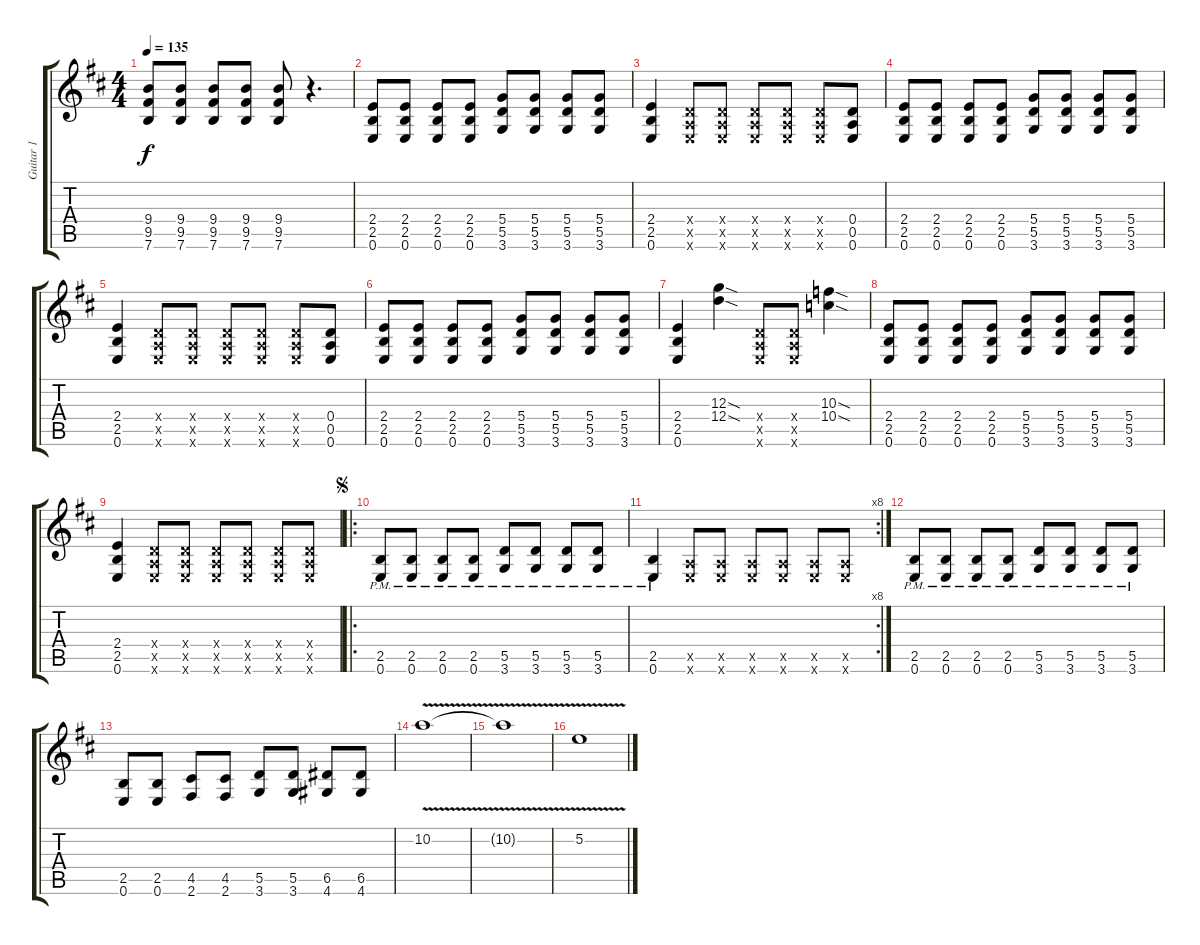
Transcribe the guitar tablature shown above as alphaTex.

\track ("Guitar 1" "Guitar 1") {instrument distortionguitar}
\staff {score tabs}
\tuning (E4 B3 G3 D3 A2 E2) {hide}
\ts (4 4)
\tempo 135
\clef g2
\ks d
(9.4 9.5 7.6).8{dy f instrument distortionguitar} (9.4 9.5 7.6).8 (9.4 9.5 7.6).8 (9.4 9.5 7.6).8 (9.4 9.5 7.6).8 r.4{d} |
(2.4 2.5 0.6).8 (2.4 2.5 0.6).8 (2.4 2.5 0.6).8 (2.4 2.5 0.6).8 (5.4 5.5 3.6).8 (5.4 5.5 3.6).8 (5.4 5.5 3.6).8 (5.4 5.5 3.6).8 |
(2.4 2.5 0.6).4 (0.4{x} 0.5{x} 0.6{x}).8 (0.4{x} 0.5{x} 0.6{x}).8 (0.4{x} 0.5{x} 0.6{x}).8 (0.4{x} 0.5{x} 0.6{x}).8 (0.4{x} 0.5{x} 0.6{x}).8 (0.4 0.5 0.6).8 |
(2.4 2.5 0.6).8 (2.4 2.5 0.6).8 (2.4 2.5 0.6).8 (2.4 2.5 0.6).8 (5.4 5.5 3.6).8 (5.4 5.5 3.6).8 (5.4 5.5 3.6).8 (5.4 5.5 3.6).8 |
(2.4 2.5 0.6).4 (0.4{x} 0.5{x} 0.6{x}).8 (0.4{x} 0.5{x} 0.6{x}).8 (0.4{x} 0.5{x} 0.6{x}).8 (0.4{x} 0.5{x} 0.6{x}).8 (0.4{x} 0.5{x} 0.6{x}).8 (0.4 0.5 0.6).8 |
(2.4 2.5 0.6).8 (2.4 2.5 0.6).8 (2.4 2.5 0.6).8 (2.4 2.5 0.6).8 (5.4 5.5 3.6).8 (5.4 5.5 3.6).8 (5.4 5.5 3.6).8 (5.4 5.5 3.6).8 |
(2.4 2.5 0.6).4 (12.3{sod} 12.4{sod}).4 (0.4{x} 0.5{x} 0.6{x}).8 (0.4{x} 0.5{x} 0.6{x}).8 (10.3{sod} 10.4{sod}).4 |
(2.4 2.5 0.6).8 (2.4 2.5 0.6).8 (2.4 2.5 0.6).8 (2.4 2.5 0.6).8 (5.4 5.5 3.6).8 (5.4 5.5 3.6).8 (5.4 5.5 3.6).8 (5.4 5.5 3.6).8 |
(2.4 2.5 0.6).4 (0.4{x} 0.5{x} 0.6{x}).8 (0.4{x} 0.5{x} 0.6{x}).8 (0.4{x} 0.5{x} 0.6{x}).8 (0.4{x} 0.5{x} 0.6{x}).8 (0.4{x} 0.5{x} 0.6{x}).8 (0.4{x} 0.5{x} 0.6{x}).8 |
\ro
\jump segno
(2.5{pm} 0.6{pm}).8 (2.5{pm} 0.6{pm}).8 (2.5{pm} 0.6{pm}).8 (2.5{pm} 0.6{pm}).8 (5.5{pm} 3.6{pm}).8 (5.5{pm} 3.6{pm}).8 (5.5{pm} 3.6{pm}).8 (5.5{pm} 3.6{pm}).8 |
\rc 8
(2.5{pm} 0.6{pm}).4 (0.5{x} 0.6{x}).8 (0.5{x} 0.6{x}).8 (0.5{x} 0.6{x}).8 (0.5{x} 0.6{x}).8 (0.5{x} 0.6{x}).8 (0.5{x} 0.6{x}).8 |
(2.5{pm} 0.6{pm}).8 (2.5{pm} 0.6{pm}).8 (2.5{pm} 0.6{pm}).8 (2.5{pm} 0.6{pm}).8 (5.5{pm} 3.6{pm}).8 (5.5{pm} 3.6{pm}).8 (5.5{pm} 3.6{pm}).8 (5.5{pm} 3.6{pm}).8 |
(2.5 0.6).8 (2.5 0.6).8 (4.5 2.6).8 (4.5 2.6).8 (5.5 3.6).8 (5.5 3.6).8 (6.5 4.6).8 (6.5 4.6).8 |
10.2{v}.1 |
10.2{v t}.1 |
5.2{v}.1
